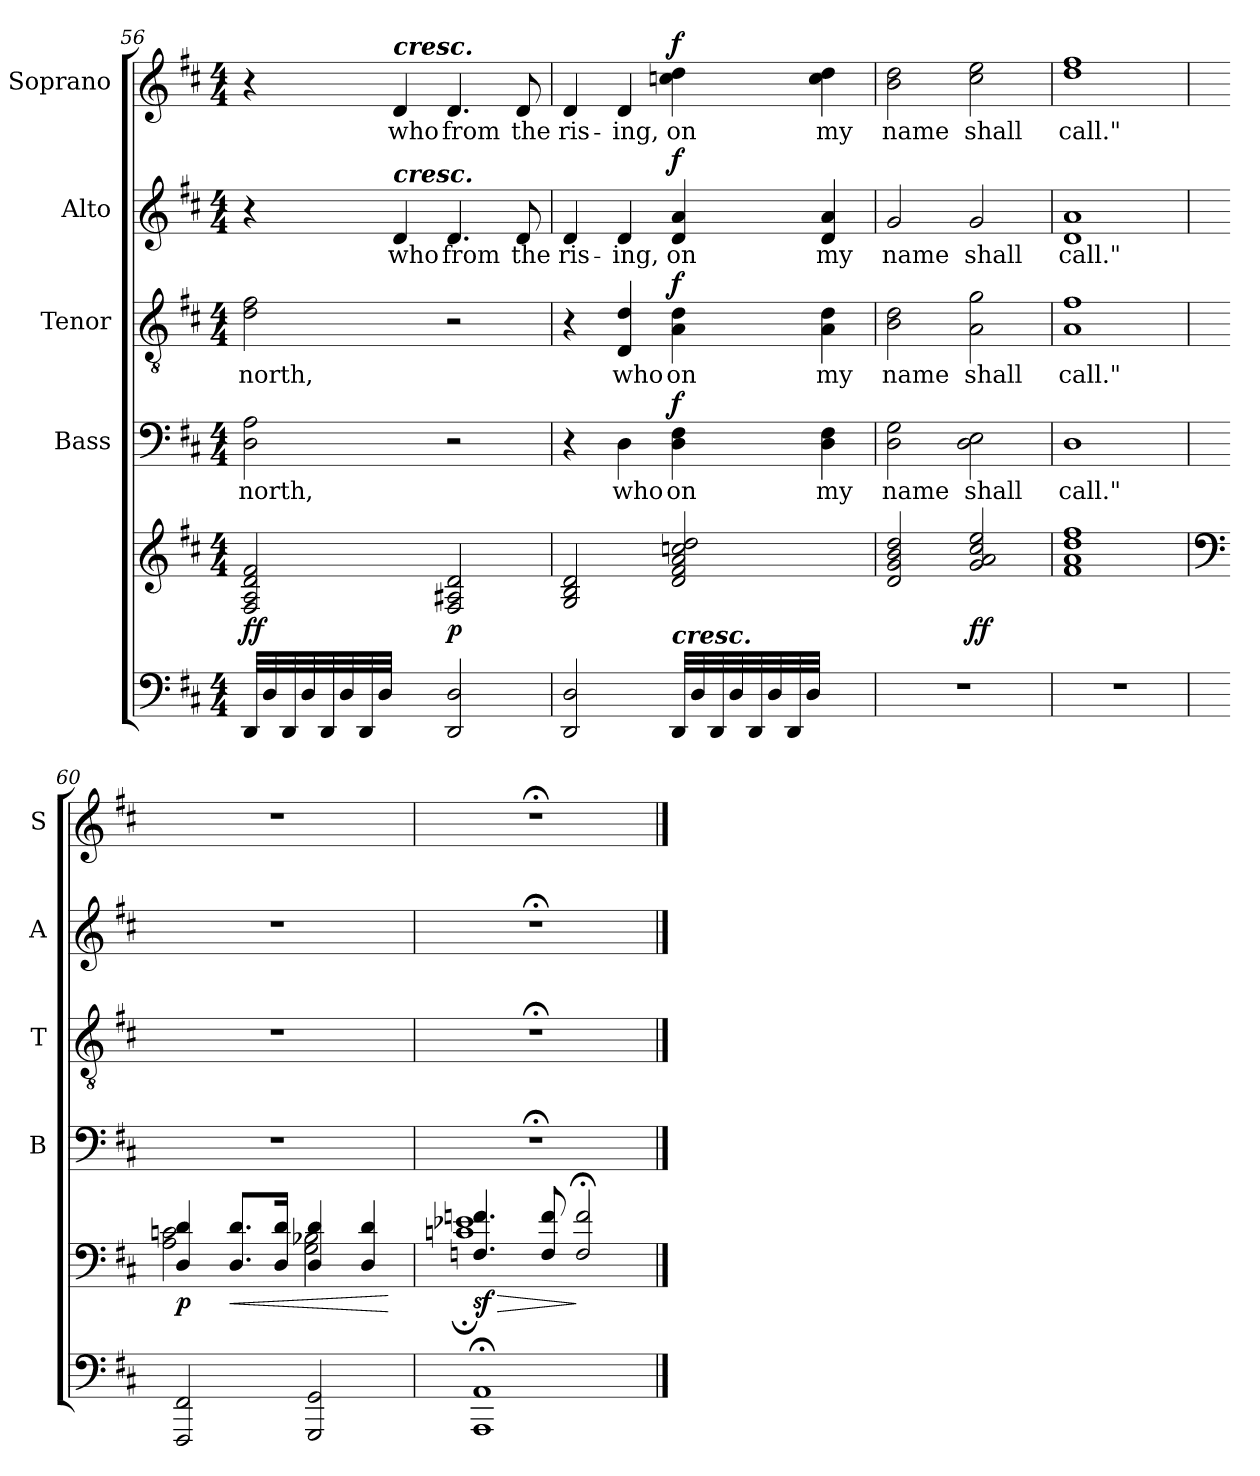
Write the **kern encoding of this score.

**kern	**kern	**dynam	**kern	**text	**dynam	**kern	**text	**dynam	**kern	**text	**dynam	**kern	**text	**dynam
*part6	*part5	*part5	*part4	*part4	*part4	*part3	*part3	*part3	*part2	*part2	*part2	*part1	*part1	*part1
*staff6	*staff5	*staff5	*staff4	*staff4	*staff4	*staff3	*staff3	*staff3	*staff2	*staff2	*staff2	*staff1	*staff1	*staff1
*	*	*	*I"Bass	*	*	*I"Tenor	*	*	*I"Alto	*	*	*I"Soprano	*	*
*	*	*	*I'B	*	*	*I'T	*	*	*I'A	*	*	*I'S	*	*
*clefF4	*clefG2	*	*clefF4	*	*	*clefGv2	*	*	*clefG2	*	*	*clefG2	*	*
*k[f#c#]	*k[f#c#]	*	*k[f#c#]	*	*	*k[f#c#]	*	*	*k[f#c#]	*	*	*k[f#c#]	*	*
*D:	*D:	*	*D:	*	*	*D:	*	*	*D:	*	*	*D:	*	*
*M4/4	*M4/4	*	*M4/4	*	*	*M4/4	*	*	*M4/4	*	*	*M4/4	*	*
=56	=56	=56	=56	=56	=56	=56	=56	=56	=56	=56	=56	=56	=56	=56
*	*^	*	*	*	*	*	*	*	*	*	*	*	*	*
!	!	!	!LO:DY:b	!	!LO:LY:b	!	!	!LO:LY:b	!	!	!	!	!	!	!
32DD/LLL	2F#/ 2A/ 2d/ 2f#/	1ryy	ff	2D\ 2A\	north,	.	2d\ 2f#\	north,	.	4r	.	.	4r	.	.
32D/	.	.	.	.	.	.	.	.	.	.	.	.	.	.	.
32DD/	.	.	.	.	.	.	.	.	.	.	.	.	.	.	.
32D/	.	.	.	.	.	.	.	.	.	.	.	.	.	.	.
32DD/	.	.	.	.	.	.	.	.	.	.	.	.	.	.	.
32D/	.	.	.	.	.	.	.	.	.	.	.	.	.	.	.
32DD/	.	.	.	.	.	.	.	.	.	.	.	.	.	.	.
32D/JJJ	.	.	.	.	.	.	.	.	.	.	.	.	.	.	.
!	!	!	!	!	!	!	!	!	!	!	!	!	!LO:TX:a:Bi:t=cresc.	!	!
!	!	!	!	!	!	!	!	!	!	!LO:TX:a:Bi:t=cresc.	!	!	!	!	!
!	!	!	!	!	!	!	!	!	!	!	!LO:LY:b	!	!	!LO:LY:b	!
4ryy	.	.	.	.	.	.	.	.	.	4d/	who	.	4d/	who	.
!	!	!	!LO:DY:b	!	!	!	!	!	!	!	!LO:LY:b	!	!	!LO:LY:b	!
2DD/ 2D/	2F#/ 2A#X/ 2d/	.	p	2r	.	.	2r	.	.	4.d/	from	.	4.d/	from	.
!	!	!	!	!	!	!	!	!	!	!	!LO:LY:b	!	!	!LO:LY:b	!
.	.	.	.	.	.	.	.	.	.	8d/	the	.	8d/	the	.
=57	=57	=57	=57	=57	=57	=57	=57	=57	=57	=57	=57	=57	=57	=57	=57
!	!	!	!	!	!	!	!	!	!	!	!LO:LY:b	!	!	!LO:LY:b	!
2DD/ 2D/	2G/ 2B/ 2d/	1ryy	.	4r	.	.	4r	.	.	4d/	ris-	.	4d/	ris-	.
!	!	!	!	!	!LO:LY:b	!	!	!LO:LY:b	!	!	!LO:LY:b	!	!	!LO:LY:b	!
.	.	.	.	4D\	who	.	4D/ 4d/	who	.	4d/	-ing,	.	4d/	-ing,	.
!LO:TX:a:Bi:t=cresc.	!	!	!	!	!	!	!	!	!	!	!	!	!	!	!
!	!	!	!	!	!LO:LY:b	!LO:DY:b	!	!LO:LY:b	!LO:DY:b	!	!LO:LY:b	!LO:DY:b	!	!LO:LY:b	!LO:DY:b
32DD/LLL	2d/ 2f#/ 2a/ 2ccn/ 2dd/	.	.	4D\ 4F#\	on	f	4A\ 4d\	on	f	4d/ 4a/	on	f	4ccn\ 4dd\	on	f
32D/	.	.	.	.	.	.	.	.	.	.	.	.	.	.	.
32DD/	.	.	.	.	.	.	.	.	.	.	.	.	.	.	.
32D/	.	.	.	.	.	.	.	.	.	.	.	.	.	.	.
32DD/	.	.	.	.	.	.	.	.	.	.	.	.	.	.	.
32D/	.	.	.	.	.	.	.	.	.	.	.	.	.	.	.
32DD/	.	.	.	.	.	.	.	.	.	.	.	.	.	.	.
32D/JJJ	.	.	.	.	.	.	.	.	.	.	.	.	.	.	.
!	!	!	!	!	!LO:LY:b	!	!	!LO:LY:b	!	!	!LO:LY:b	!	!	!LO:LY:b	!
4ryy	.	.	.	4D\ 4F#\	my	.	4A\ 4d\	my	.	4d/ 4a/	my	.	4cc\ 4dd\	my	.
=58	=58	=58	=58	=58	=58	=58	=58	=58	=58	=58	=58	=58	=58	=58	=58
!	!	!	!LO:HP:b	!	!LO:LY:b	!	!	!LO:LY:b	!	!	!LO:LY:b	!	!	!LO:LY:b	!
!	!	!	!LO:DY:n=1:b	!	!	!	!	!	!	!	!	!	!	!	!
1r	2d/ 2g/ 2b/ 2dd/	1ryy	< f	2D\ 2G\	name	.	2B\ 2d\	name	.	2g/	name	.	2b\ 2dd\	name	.
!	!	!	!LO:DY:n=2:b	!	!LO:LY:b	!	!	!LO:LY:b	!	!	!LO:LY:b	!	!	!LO:LY:b	!
.	2g/ 2a/ 2cc#/ 2ee/	.	ff	2D\ 2E\	shall	.	2A\ 2g\	shall	.	2g/	shall	.	2cc#i\ 2ee\	shall	.
*	*v	*v	*	*	*	*	*	*	*	*	*	*	*	*	*
.	.	[	.	.	.	.	.	.	.	.	.	.	.	.
=59	=59	=59	=59	=59	=59	=59	=59	=59	=59	=59	=59	=59	=59	=59
*	*^	*	*	*	*	*	*	*	*	*	*	*	*	*
!	!	!	!	!	!LO:LY:b	!	!	!LO:LY:b	!	!	!LO:LY:b	!	!	!LO:LY:b	!
1r	1f# 1a 1dd 1ff#	1ryy	.	1D	call."	.	1A 1f#	call."	.	1d 1a	call."	.	1dd 1ff#	call."	.
=60	=60	=60	=60	=60	=60	=60	=60	=60	=60	=60	=60	=60	=60	=60	=60
*	*clefF4	*	*	*	*	*	*	*	*	*	*	*	*	*	*
!	!	!	!LO:DY:b	!	!	!	!	!	!	!	!	!	!	!	!
2FFF#/ 2FF#/	4D/ 4d/	2A\ 2cn\	p	1r	.	.	1r	.	.	1r	.	.	1r	.	.
!	!	!	!LO:HP:b	!	!	!	!	!	!	!	!	!	!	!	!
.	8.D/ 8.d/L	.	<	.	.	.	.	.	.	.	.	.	.	.	.
.	16D/ 16d/Jk	.	.	.	.	.	.	.	.	.	.	.	.	.	.
2GGG/ 2GG/	4D/ 4d/	2G\ 2B-X\	.	.	.	.	.	.	.	.	.	.	.	.	.
.	4D/ 4d/	.	.	.	.	.	.	.	.	.	.	.	.	.	.
*	*v	*v	*	*	*	*	*	*	*	*	*	*	*	*	*
.	.	[	.	.	.	.	.	.	.	.	.	.	.	.
=61	=61	=61	=61	=61	=61	=61	=61	=61	=61	=61	=61	=61	=61	=61
!	!	!LO:HP:b	!	!	!	!	!	!	!	!	!	!	!	!
*	*^	*	*	*	*	*	*	*	*	*	*	*	*	*
!	!	!	!LO:DY:n=1:b	!	!	!	!	!	!	!	!	!	!	!	!
1AAA;< 1AA;<	4.Fn/ 4.fn/	1cn;< 1e-X;<	> sf	1r;<	.	.	1r;<	.	.	1r;<	.	.	1r;<	.	.
.	8F/ 8f/	.	.	.	.	.	.	.	.	.	.	.	.	.	.
.	2F/;< 2f/;<	.	]	.	.	.	.	.	.	.	.	.	.	.	.
*	*v	*v	*	*	*	*	*	*	*	*	*	*	*	*	*
==	==	==	==	==	==	==	==	==	==	==	==	==	==	==
*-	*-	*-	*-	*-	*-	*-	*-	*-	*-	*-	*-	*-	*-	*-
